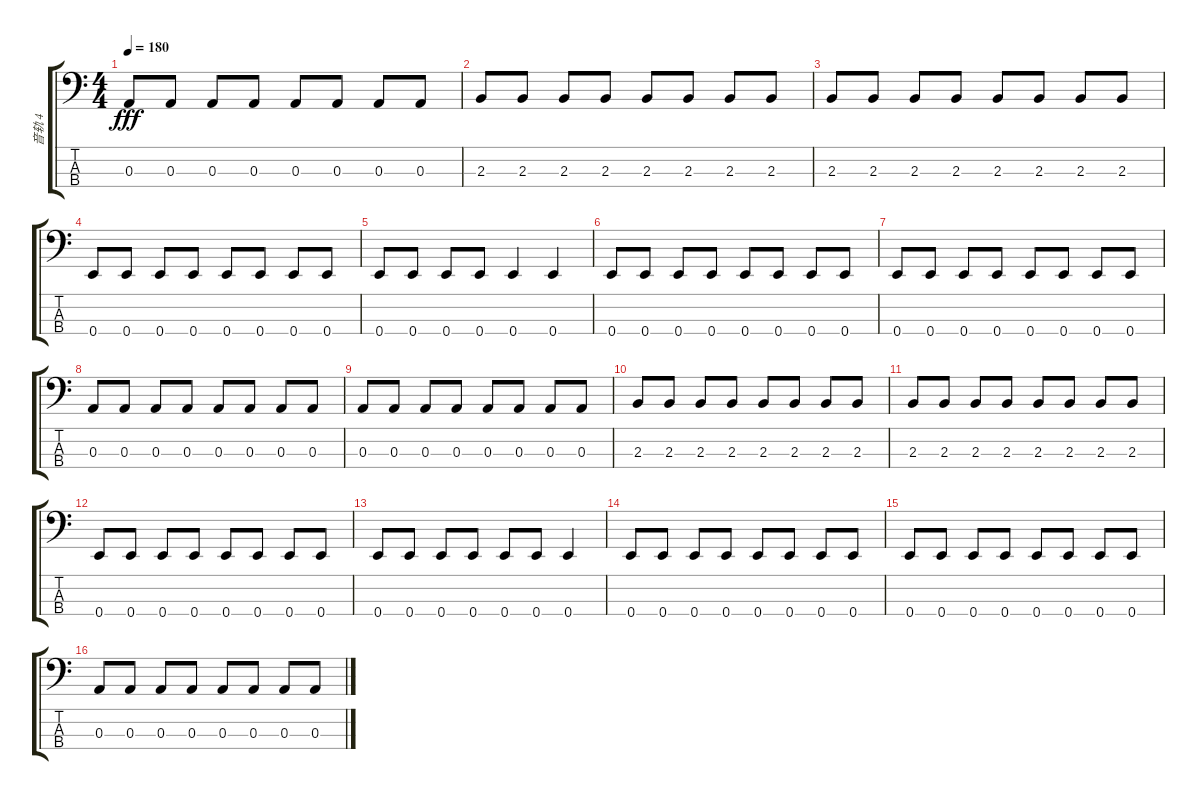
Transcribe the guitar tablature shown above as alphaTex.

\track ("音轨 4" "音轨 4") {instrument electricbasspick}
\staff {score tabs}
\tuning (G2 D2 A1 E1) {hide}
\ts (4 4)
\tempo 180
\clef f4
\ks c
0.3.8{txt " " dy fff} 0.3.8 0.3.8 0.3.8 0.3.8 0.3.8 0.3.8 0.3.8 |
2.3.8 2.3.8 2.3.8 2.3.8 2.3.8 2.3.8 2.3.8 2.3.8 |
2.3.8 2.3.8 2.3.8 2.3.8 2.3.8 2.3.8 2.3.8 2.3.8 |
0.4.8 0.4.8 0.4.8 0.4.8 0.4.8 0.4.8 0.4.8 0.4.8 |
0.4.8 0.4.8 0.4.8 0.4.8 0.4.4 0.4.4 |
0.4.8 0.4.8 0.4.8 0.4.8 0.4.8 0.4.8 0.4.8 0.4.8 |
0.4.8 0.4.8 0.4.8 0.4.8 0.4.8 0.4.8 0.4.8 0.4.8 |
0.3.8 0.3.8 0.3.8 0.3.8 0.3.8 0.3.8 0.3.8 0.3.8 |
0.3.8 0.3.8 0.3.8 0.3.8 0.3.8 0.3.8 0.3.8 0.3.8 |
2.3.8 2.3.8 2.3.8 2.3.8 2.3.8 2.3.8 2.3.8 2.3.8 |
2.3.8 2.3.8 2.3.8 2.3.8 2.3.8 2.3.8 2.3.8 2.3.8 |
0.4.8 0.4.8 0.4.8 0.4.8 0.4.8 0.4.8 0.4.8 0.4.8 |
0.4.8 0.4.8 0.4.8 0.4.8 0.4.8 0.4.8 0.4.4 |
0.4.8 0.4.8 0.4.8 0.4.8 0.4.8 0.4.8 0.4.8 0.4.8 |
0.4.8 0.4.8 0.4.8 0.4.8 0.4.8 0.4.8 0.4.8 0.4.8 |
0.3.8 0.3.8 0.3.8 0.3.8 0.3.8 0.3.8 0.3.8 0.3.8
